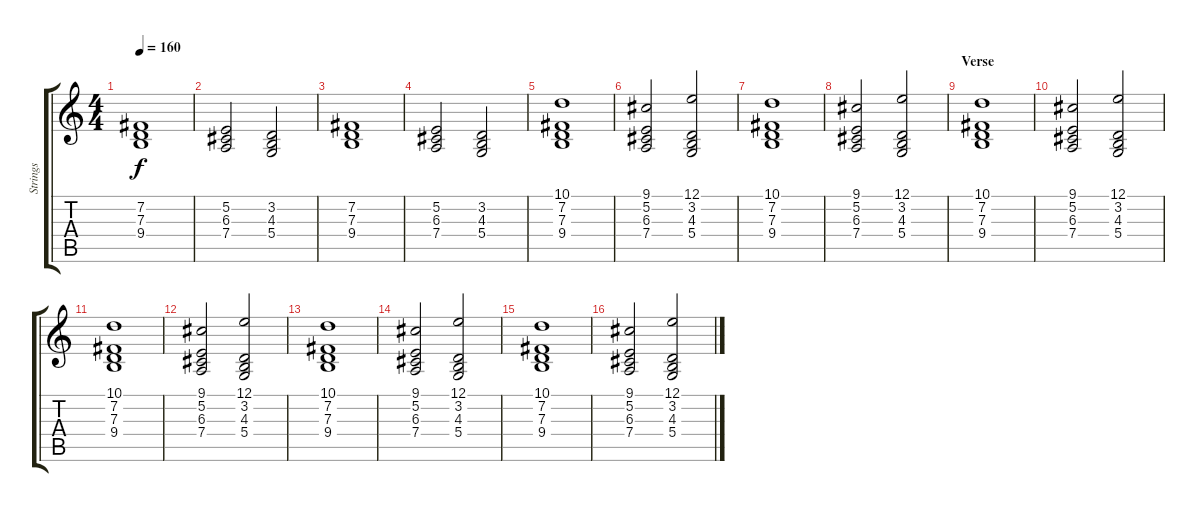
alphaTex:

\track ("Strings" "Strings") {instrument stringensemble1}
\staff {score tabs}
\tuning (E4 B3 G3 D3 A2 E2) {hide}
\ts (4 4)
\tempo 160
\clef g2
\ks c
(7.2 7.3 9.4).1{dy f instrument stringensemble1} |
(5.2 6.3 7.4).2 (3.2 4.3 5.4).2 |
(7.2 7.3 9.4).1 |
(5.2 6.3 7.4).2 (3.2 4.3 5.4).2 |
(10.1 7.2 7.3 9.4).1 |
(9.1 5.2 6.3 7.4).2 (12.1 3.2 4.3 5.4).2 |
(10.1 7.2 7.3 9.4).1 |
(9.1 5.2 6.3 7.4).2 (12.1 3.2 4.3 5.4).2 |
\section ("" "Verse")
(10.1 7.2 7.3 9.4).1 |
(9.1 5.2 6.3 7.4).2 (12.1 3.2 4.3 5.4).2 |
(10.1 7.2 7.3 9.4).1 |
(9.1 5.2 6.3 7.4).2 (12.1 3.2 4.3 5.4).2 |
(10.1 7.2 7.3 9.4).1 |
(9.1 5.2 6.3 7.4).2 (12.1 3.2 4.3 5.4).2 |
(10.1 7.2 7.3 9.4).1 |
(9.1 5.2 6.3 7.4).2 (12.1 3.2 4.3 5.4).2
